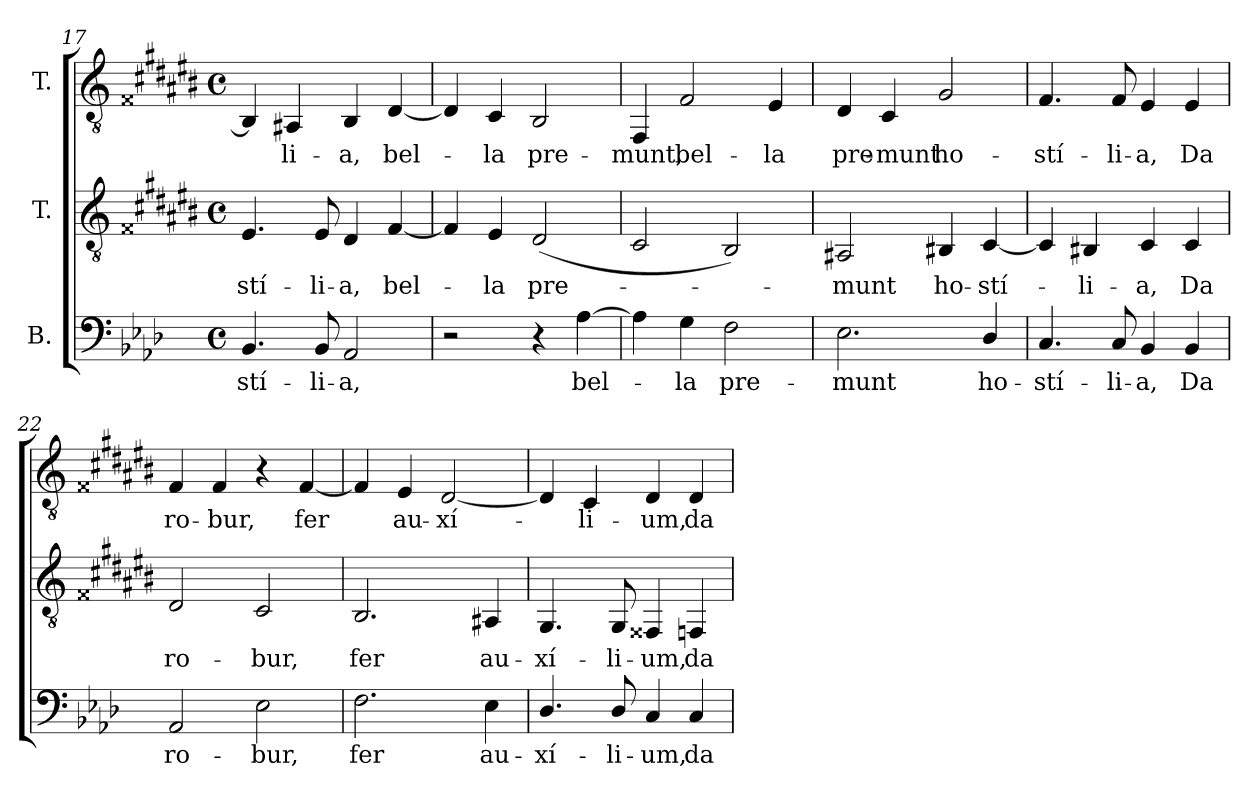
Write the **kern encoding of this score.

**kern	**text	**kern	**text	**kern	**text
*part3	*part3	*part2	*part2	*part1	*part1
*staff3	*staff3	*staff2	*staff2	*staff1	*staff1
*I"B.	*	*I"T.	*	*I"T.	*
*clefF4	*	*clefGv2	*	*clefGv2	*
*	*	*ITrd2c3	*	*ITrd2c3	*
*k[b-e-a-d-]	*	*k[f##c#g#d#a#e#b#]	*	*k[f##c#g#d#a#e#b#]	*
*f:	*	*e#:	*	*e#:	*
*M4/4	*	*M4/4	*	*M4/4	*
*met(c)	*	*met(c)	*	*met(c)	*
=17	=17	=17	=17	=17	=17
!	!LO:LY:b:color=#000000	!	!	!	!
!	!	!	!LO:LY:b:color=#000000	!	!
4.BB-i/	-stí-	4.C#i/	-stí-	4GG#i/]	.
!	!	!	!	!	!LO:LY:b:color=#000000
.	.	.	.	4FF##i/	-li-
!	!LO:LY:b:color=#000000	!	!	!	!
!	!	!	!LO:LY:b:color=#000000	!	!
8BB-i/	-li-	8C#i/	-li-	.	.
!	!LO:LY:b:color=#000000	!	!	!	!
!	!	!	!LO:LY:b:color=#000000	!	!
!	!	!	!	!	!LO:LY:b:color=#000000
2AA-i/	-a,	4BB#i/	-a,	4GG#i/	-a,
!	!	!	!LO:LY:b:color=#000000	!	!
!	!	!	!	!	!LO:LY:b:color=#000000
.	.	[<4D#i/	bel-	[<4BB#i/	bel-
=18	=18	=18	=18	=18	=18
2r	.	4D#i/]	.	4BB#i/]	.
!	!	!	!LO:LY:b:color=#000000	!	!
!	!	!	!	!	!LO:LY:b:color=#000000
.	.	4C#i/	-la	4AA#i/	-la
!	!	!	!LO:LY:b:color=#000000	!	!
!	!	!	!	!	!LO:LY:b:color=#000000
4r	.	(2BB#i/	pre-	2GG#i/	pre-
!	!LO:LY:b:color=#000000	!	!	!	!
[>4A-i\	bel-	.	.	.	.
=19	=19	=19	=19	=19	=19
!	!	!	!	!	!LO:LY:b:color=#000000
4A-i\]	.	2AA#i/	.	4DD#i/	-munt,
!	!LO:LY:b:color=#000000	!	!	!	!
!	!	!	!	!	!LO:LY:b:color=#000000
4Gi\	-la	.	.	2D#i/	bel-
!	!LO:LY:b:color=#000000	!	!	!	!
2Fi\	pre-	2GG#i/)	.	.	.
!	!	!	!	!	!LO:LY:b:color=#000000
.	.	.	.	4C#i/	-la
=20	=20	=20	=20	=20	=20
!	!LO:LY:b:color=#000000	!	!	!	!
!	!	!	!LO:LY:b:color=#000000	!	!
!	!	!	!	!	!LO:LY:b:color=#000000
2.E-i\	-munt	2FF##i/	-munt	4BB#i/	pre-
!	!	!	!	!	!LO:LY:b:color=#000000
.	.	.	.	4AA#i/	-munt
!	!	!	!LO:LY:b:color=#000000	!	!
!	!	!	!	!	!LO:LY:b:color=#000000
.	.	4GG##Xi/	ho-	2E#i/	ho-
!	!LO:LY:b:color=#000000	!	!	!	!
!	!	!	!LO:LY:b:color=#000000	!	!
4D-i/	ho-	[<4AA#i/	-stí-	.	.
!!LO:LB:g=z
=21	=21	=21	=21	=21	=21
!	!LO:LY:b:color=#000000	!	!	!	!
!	!	!	!	!	!LO:LY:b:color=#000000
4.Ci/	-stí-	4AA#i/]	.	4.D#i/	-stí-
!	!	!	!LO:LY:b:color=#000000	!	!
.	.	4GG##Xi/	-li-	.	.
!	!LO:LY:b:color=#000000	!	!	!	!
!	!	!	!	!	!LO:LY:b:color=#000000
8Ci/	-li-	.	.	8D#i/	-li-
!	!LO:LY:b:color=#000000	!	!	!	!
!	!	!	!LO:LY:b:color=#000000	!	!
!	!	!	!	!	!LO:LY:b:color=#000000
4BB-i/	-a,	4AA#i/	-a,	4C#i/	-a,
!	!LO:LY:b:color=#000000	!	!	!	!
!	!	!	!LO:LY:b:color=#000000	!	!
!	!	!	!	!	!LO:LY:b:color=#000000
4BB-i/	Da	4AA#i/	Da	4C#i/	Da
=22	=22	=22	=22	=22	=22
!	!LO:LY:b:color=#000000	!	!	!	!
!	!	!	!LO:LY:b:color=#000000	!	!
!	!	!	!	!	!LO:LY:b:color=#000000
2AA-i/	ro-	2BB#i/	ro-	4D#i/	ro-
!	!	!	!	!	!LO:LY:b:color=#000000
.	.	.	.	4D#i/	-bur,
!	!LO:LY:b:color=#000000	!	!	!	!
!	!	!	!LO:LY:b:color=#000000	!	!
2E-i\	-bur,	2AA#i/	-bur,	4r	.
!	!	!	!	!	!LO:LY:b:color=#000000
.	.	.	.	[<4D#i/	fer
=23	=23	=23	=23	=23	=23
!	!LO:LY:b:color=#000000	!	!	!	!
!	!	!	!LO:LY:b:color=#000000	!	!
2.Fi\	fer	2.GG#i/	fer	4D#i/]	.
!	!	!	!	!	!LO:LY:b:color=#000000
.	.	.	.	4C#i/	au-
!	!	!	!	!	!LO:LY:b:color=#000000
.	.	.	.	[<2BB#i/	-xí-
!	!LO:LY:b:color=#000000	!	!	!	!
!	!	!	!LO:LY:b:color=#000000	!	!
4E-i\	au-	4FF##i/	au-	.	.
=24	=24	=24	=24	=24	=24
!	!LO:LY:b:color=#000000	!	!	!	!
!	!	!	!LO:LY:b:color=#000000	!	!
4.D-i/	-xí-	4.EE#i/	-xí-	4BB#i/]	.
!	!	!	!	!	!LO:LY:b:color=#000000
.	.	.	.	4AA#i/	-li-
!	!LO:LY:b:color=#000000	!	!	!	!
!	!	!	!LO:LY:b:color=#000000	!	!
8D-i/	-li-	8EE#i/	-li-	.	.
!	!LO:LY:b:color=#000000	!	!	!	!
!	!	!	!LO:LY:b:color=#000000	!	!
!	!	!	!	!	!LO:LY:b:color=#000000
4Ci/	-um,	4DD##Xi/	-um,	4BB#i/	-um,
!	!LO:LY:b:color=#000000	!	!	!	!
!	!	!	!LO:LY:b:color=#000000	!	!
!	!	!	!	!	!LO:LY:b:color=#000000
4Ci/	da	4DDi/	da	4BB#i/	da
=	=	=	=	=	=
*-	*-	*-	*-	*-	*-
